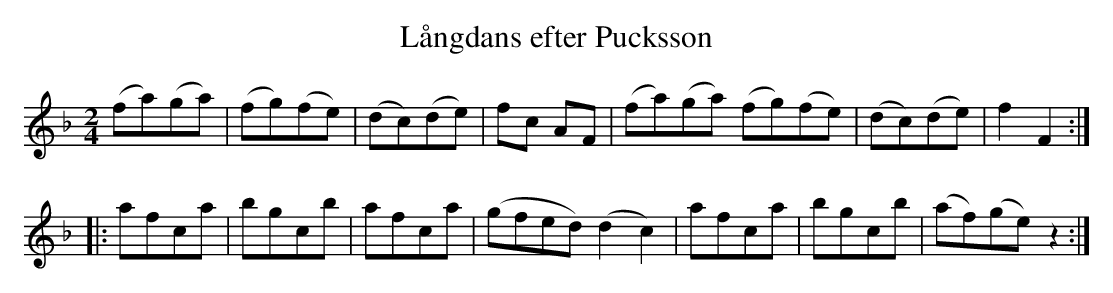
X:1
T:Långdans efter Pucksson
M:2/4
L:1/8
K:F
(fa)(ga)|(fg)(fe)|(dc)(de)|fc AF|(fa)(ga) (fg)(fe)|(dc)(de)|f2 F2:|
|:afca|bgcb|afca|(gfed) (d2c2)|afca|bgcb|(af)(ge)2 z2:|
